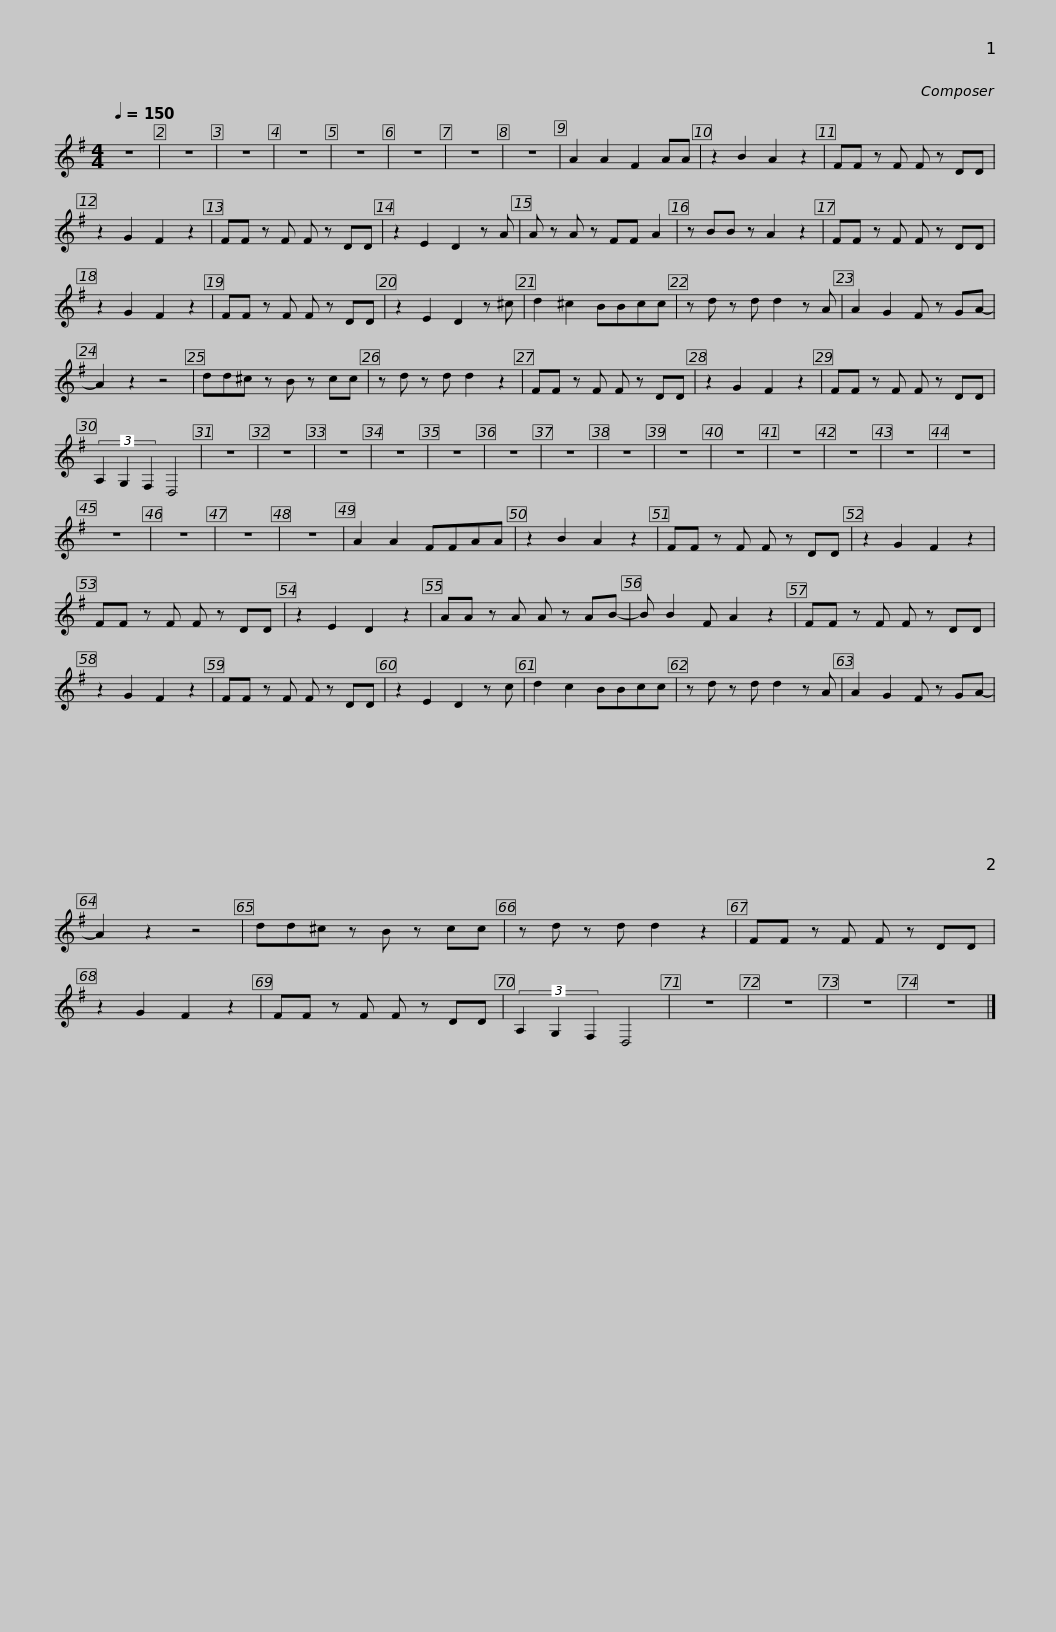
X:1
L:1/8
Q:1/4=150
M:4/4
I:linebreak $
K:G
V:1 treble
V:1
 z8 | z8 | z8 | z8 | z8 | %5
 z8 | z8 | z8 | A2 A2 F2 AA | z2 B2 A2 z2 | %10
 FF z F F z DD | z2 G2 F2 z2 |$ FF z F F z DD | z2 E2 D2 z A | A z A z FF A2 | %15
 z BB z A2 z2 | FF z F F z DD | z2 G2 F2 z2 |$ FF z F F z DD | z2 E2 D2 z ^c | %20
 d2 ^c2 BBcc | z d z d d2 z A | A2 G2 F z GA- | A2 z2 z4 |$ dd^c z B z cc | %25
 z d z d d2 z2 | FF z F F z DD | z2 G2 F2 z2 |$ FF z F F z DD | (3A,2 G,2 F,2 D,4 | %30
 z8 | z8 | z8 | z8 | z8 | %35
 z8 | z8 | z8 | z8 | z8 | %40
 z8 | z8 | z8 | z8 | z8 | %45
 z8 | z8 | z8 | A2 A2 FFAA | z2 B2 A2 z2 | %50
 FF z F F z DD | z2 G2 F2 z2 |$ FF z F F z DD | z2 E2 D2 z2 | AA z A A z AB- | %55
 B B2 F A2 z2 | FF z F F z DD | z2 G2 F2 z2 |$ FF z F F z DD | z2 E2 D2 z c | %60
 d2 c2 BBcc | z d z d d2 z A | A2 G2 F z GA- | A2 z2 z4 | dd^c z B z cc |$ %65
 z d z d d2 z2 | FF z F F z DD | z2 G2 F2 z2 | FF z F F z DD | (3A,2 G,2 F,2 D,4 | %70
 z8 | z8 | z8 | z8 |] %74
